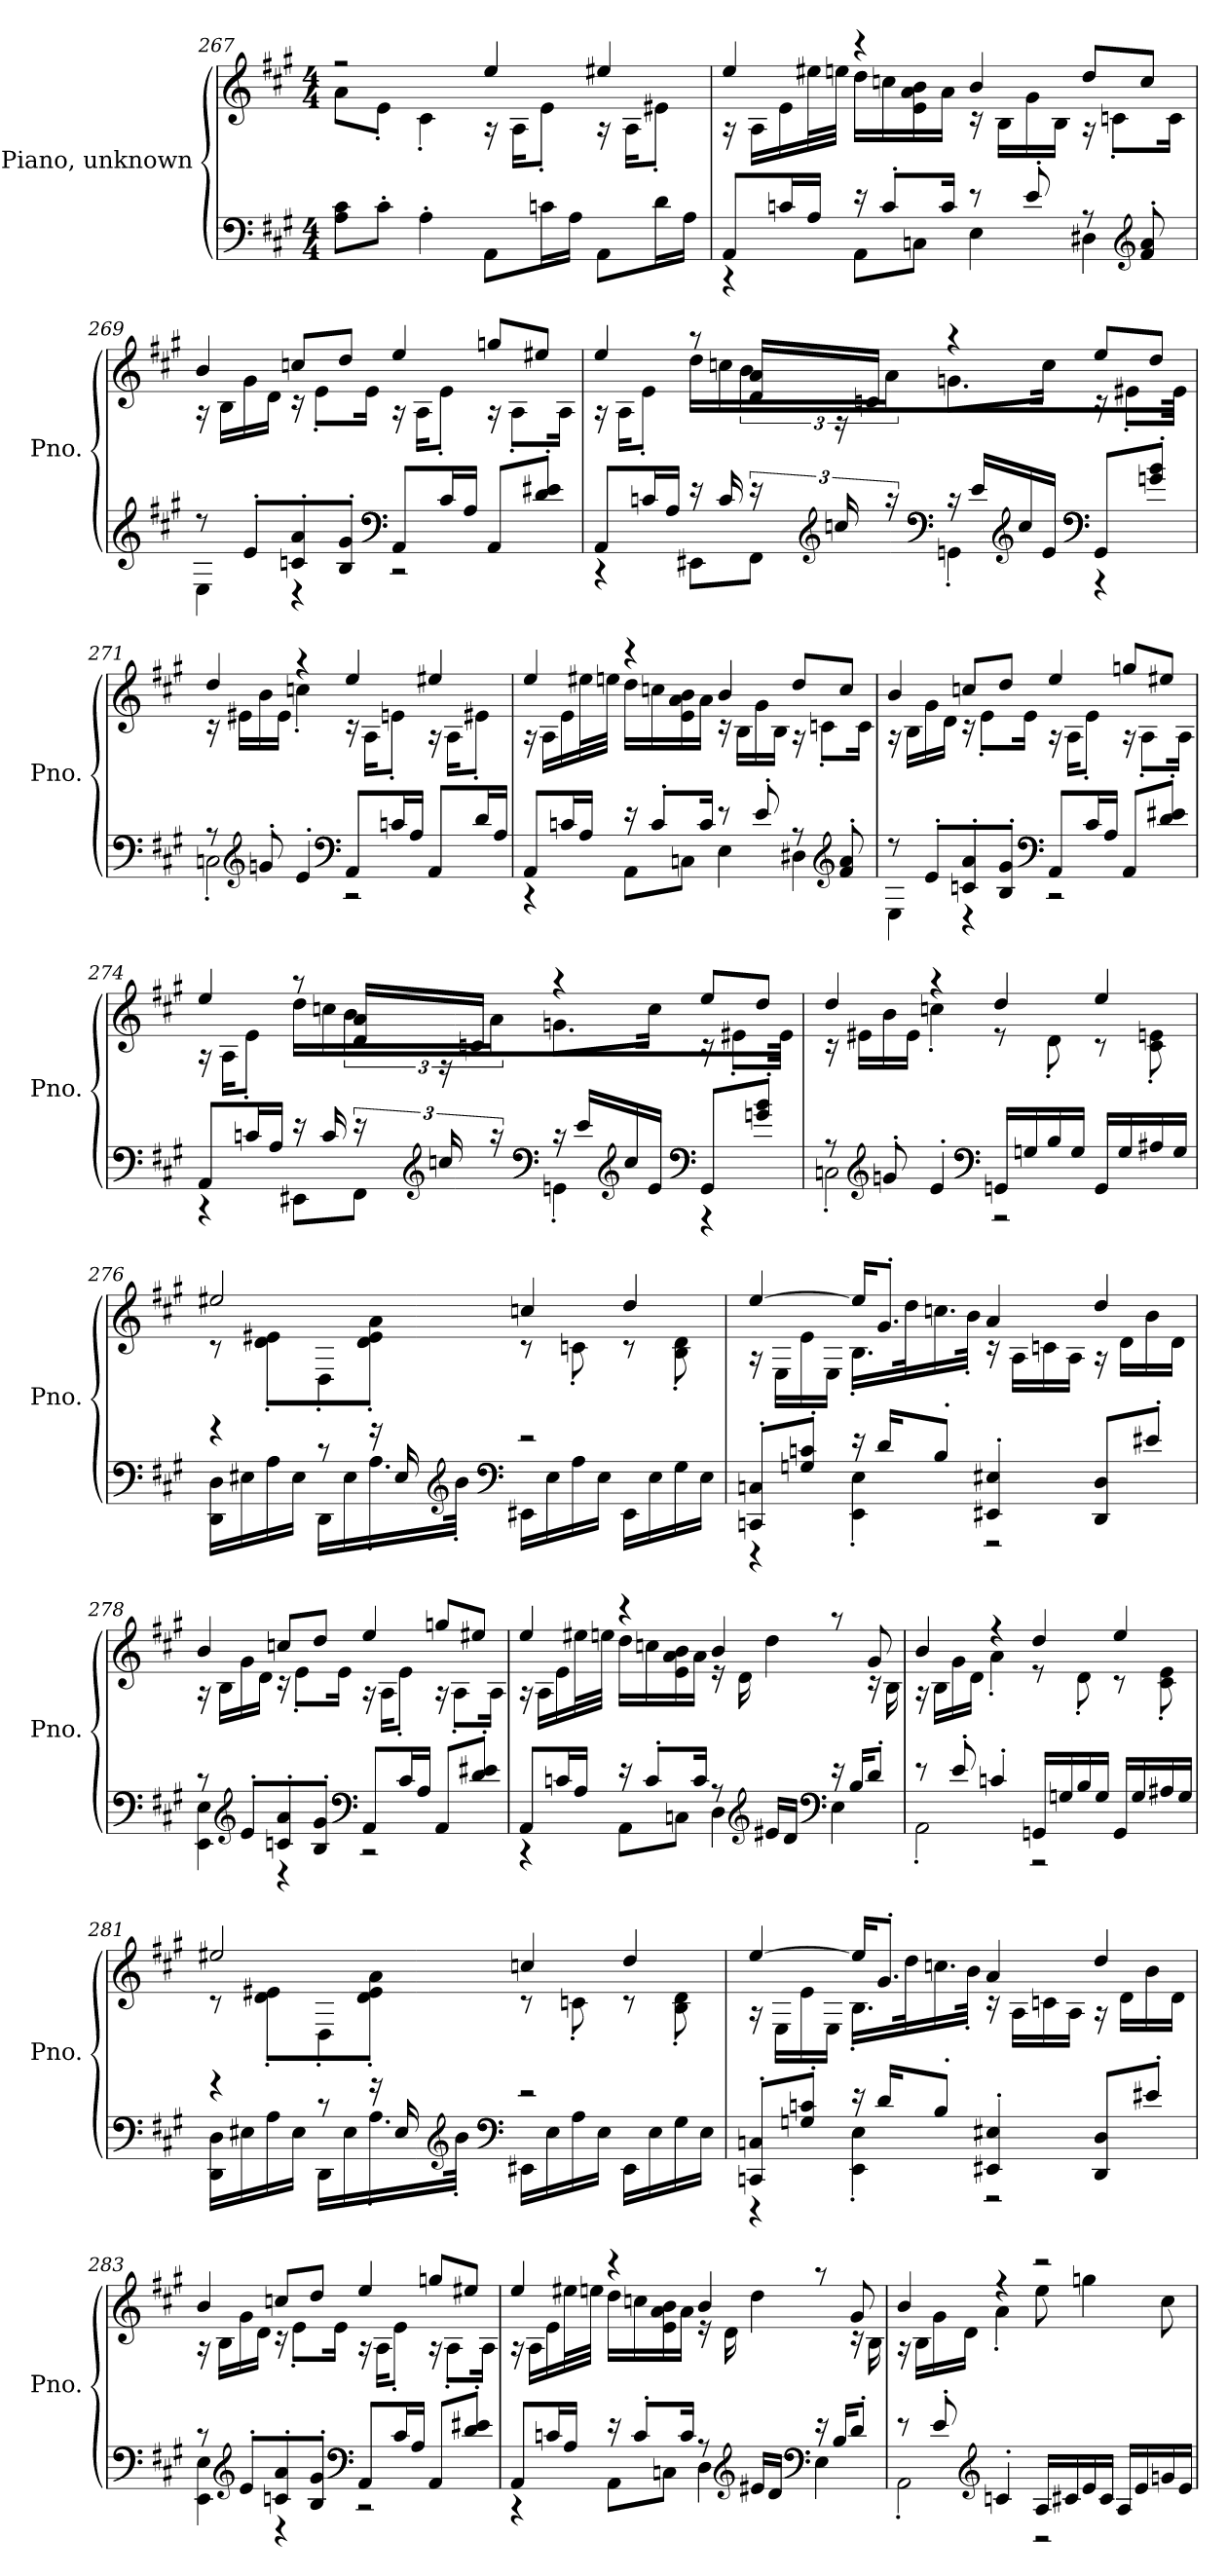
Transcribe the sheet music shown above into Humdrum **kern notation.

**kern	**kern
*part1	*part1
*staff2	*staff1
*I"Piano, unknown	*
*I'Pno.	*
!!LO:LB:g=z
*clefF4	*clefG2
*k[f#c#g#]	*k[f#c#g#]
*M4/4	*M4/4
=267	=267
*	*^
8A\ 8c#\L	2r	8a\L
8c#'\J	.	8e'\J
4A'\	.	4c#'\
8AA\L	4ee/	16r
.	.	16A\KL
16cn\L	.	8e'\J
16A\JJ	.	.
8AA\L	4ee#X/	16r
.	.	16A\KL
16d\L	.	8e#X'\J
16A\JJ	.	.
=268	=268	=268
*^	*	*
8AA/L	4r	4ee/	16r
.	.	.	16A\LL
16cn/L	.	.	16e\
16A/JJ	.	.	32ee#X\L
.	.	.	32een\JJJ
16r	8AA\L	4r	16dd\LL
8c'/L	.	.	16ccn\
.	8Cn\J	.	16e\ 16a\ 16b\
16c/Jk	.	.	16a\JJ
8r	4E\	4b/	16r
.	.	.	16B\LL
8e'/	.	.	16g#\
.	.	.	16B\JJ
8r	4D#X\	8dd/L	16r
.	.	.	8cn'\L
*clefG2	*	*	*
8f#/' 8a/'	.	8cc/J	.
.	.	.	16c\Jk
!!LO:LB:g=z	!!
=269	=269	=269	=269
8r	4E\	4b/	16r
.	.	.	16B\LL
8e'/L	.	.	16g#\
.	.	.	16d\JJ
8cn/' 8a/'	4r	8ccn/L	16r
.	.	.	8e'\L
8B/' 8g#/'J	.	8dd/J	.
.	.	.	16e\Jk
*clefF4	*	*	*
8AA/L	2r	4ee/	16r
.	.	.	16A\KL
16c/L	.	.	8e'\J
16A/JJ	.	.	.
8AA/L	.	8ggn/L	16r
.	.	.	8A'\L
8d/' 8e#X/'J	.	8ee#X/J	.
.	.	.	16A\Jk
!!LO:LB:g=z	!!
=270	=270	=270	=270
8AA/L	4r	4ee/	16r
.	.	.	16A\KL
16cn/L	.	.	8e'\J
16A/JJ	.	.	.
16r	8EE#X\L	8r	16dd\LL
16c/	.	.	16ccn\
24r	8FF#\J	16d/ 16a/LL	24b\JJ
*clefG2	*	*	*
24ccn/	.	.	24r
.	.	16cn/JJ	.
24r	.	.	24a\
*clefF4	*	*	*
16r	4GGn'\	4r	8.gn\L
16e/LL	.	.	.
*clefG2	*	*	*
16cc/	.	.	.
16e/JJ	.	.	16cc\Jk
*clefF4	*	*	*
8GG/L	4r	8ee/L	16r
.	.	.	8e#X'\L
8gn/' 8b/'J	.	8dd/J	.
.	.	.	16e#\Jk
!!LO:PB:g=z	!!
=271	=271	=271	=271
8r	2Cn'\	4dd/	16r
.	.	.	16e#X\LL
*clefG2	*	*	*
8gn'/	.	.	16b\
.	.	.	16e#\JJ
4e'/	.	4r	4ccn'\
*clefF4	*	*	*
8AA/L	2r	4ee/	16r
.	.	.	16A\KL
16cn/L	.	.	8en'\J
16A/JJ	.	.	.
8AA/L	.	4ee#X/	16r
.	.	.	16A\KL
16d/L	.	.	8e#X'\J
16A/JJ	.	.	.
=272	=272	=272	=272
8AA/L	4r	4ee/	16r
.	.	.	16A\LL
16cn/L	.	.	16e\
16A/JJ	.	.	32ee#X\L
.	.	.	32een\JJJ
16r	8AA\L	4r	16dd\LL
8c'/L	.	.	16ccn\
.	8Cn\J	.	16e\ 16a\ 16b\
16c/Jk	.	.	16a\JJ
8r	4E\	4b/	16r
.	.	.	16B\LL
8e'/	.	.	16g#\
.	.	.	16B\JJ
8r	4D#X\	8dd/L	16r
.	.	.	8cn'\L
*clefG2	*	*	*
8f#/' 8a/'	.	8cc/J	.
.	.	.	16c\Jk
!!LO:LB:g=z	!!
=273	=273	=273	=273
8r	4E\	4b/	16r
.	.	.	16B\LL
8e'/L	.	.	16g#\
.	.	.	16d\JJ
8cn/' 8a/'	4r	8ccn/L	16r
.	.	.	8e'\L
8B/' 8g#/'J	.	8dd/J	.
.	.	.	16e\Jk
*clefF4	*	*	*
8AA/L	2r	4ee/	16r
.	.	.	16A\KL
16c/L	.	.	8e'\J
16A/JJ	.	.	.
8AA/L	.	8ggn/L	16r
.	.	.	8A'\L
8d/' 8e#X/'J	.	8ee#X/J	.
.	.	.	16A\Jk
!!LO:LB:g=z	!!
=274	=274	=274	=274
8AA/L	4r	4ee/	16r
.	.	.	16A\KL
16cn/L	.	.	8e'\J
16A/JJ	.	.	.
16r	8EE#X\L	8r	16dd\LL
16c/	.	.	16ccn\
24r	8FF#\J	16d/ 16a/LL	24b\JJ
*clefG2	*	*	*
24ccn/	.	.	24r
.	.	16cn/JJ	.
24r	.	.	24a\
*clefF4	*	*	*
16r	4GGn'\	4r	8.gn\L
16e/LL	.	.	.
*clefG2	*	*	*
16cc/	.	.	.
16e/JJ	.	.	16cc\Jk
*clefF4	*	*	*
8GG/L	4r	8ee/L	16r
.	.	.	8e#X'\L
8gn/' 8b/'J	.	8dd/J	.
.	.	.	16e#\Jk
!!LO:LB:g=z	!!
=275	=275	=275	=275
8r	2Cn'\	4dd/	16r
.	.	.	16e#X\LL
*clefG2	*	*	*
8gn'/	.	.	16b\
.	.	.	16e#\JJ
4e'/	.	4r	4ccn'\
*clefF4	*	*	*
16GGn/LL	2r	4dd/	8r
16Gn/	.	.	.
16B/	.	.	8d'\
16G/JJ	.	.	.
16GG/LL	.	4ee/	8r
16G/	.	.	.
16A#X/	.	.	8c#\' 8en\'
16G/JJ	.	.	.
=276	=276	=276	=276
4r	16DD\ 16D\LL	2ee#X/	8r
.	16E#X\	.	.
.	16A\	.	8d\' 8e#X\'L
.	16E#\JJ	.	.
8r	16DD\LL	.	8D'\
.	16E#\	.	.
16r	16.A'\	.	8d\' 8e#\' 8a\'J
16E#/	.	.	.
*clefG2	*	*	*
.	32b'\JJk	.	.
*clefF4	*	*	*
2r	16EE#X\LL	4ccn/	8r
.	16E#\	.	.
.	16A\	.	8cn'\
.	16E#\JJ	.	.
.	16EE#\LL	4dd/	8r
.	16E#\	.	.
.	16G#\	.	8B\' 8d\'
.	16E#\JJ	.	.
!!LO:LB:g=z	!!
=277	=277	=277	=277
8CCn/' 8Cn/'L	4r	[4ee/	16r
.	.	.	16E\LL
8Gn/' 8cn/'J	.	.	16e\
.	.	.	16E\JJ
16r	4EE\' 4E\'	16ee/KL]	16.B'\LL
16d/KL	.	8.g#'/J	.
.	.	.	32dd\K
8B'/J	.	.	16.ccn\
.	.	.	32b'\JJk
4EE#X/' 4E#X/'	2r	4a/	16r
.	.	.	16A\LL
.	.	.	16cn\
.	.	.	16A\JJ
8DD/ 8D/L	.	4dd/	16r
.	.	.	16d\LL
8e#X'/J	.	.	16b\
.	.	.	16d\JJ
=278	=278	=278	=278
8r	4EE\ 4E\	4b/	16r
.	.	.	16B\LL
*clefG2	*	*	*
8e'/L	.	.	16g#\
.	.	.	16d\JJ
8cn/' 8a/'	4r	8ccn/L	16r
.	.	.	8e'\L
8B/' 8g#/'J	.	8dd/J	.
.	.	.	16e\Jk
*clefF4	*	*	*
8AA/L	2r	4ee/	16r
.	.	.	16A\KL
16c/L	.	.	8e'\J
16A/JJ	.	.	.
8AA/L	.	8ggn/L	16r
.	.	.	8A'\L
8d/' 8e#X/'J	.	8ee#X/J	.
.	.	.	16A\Jk
!!LO:LB:g=z	!!
=279	=279	=279	=279
8AA/L	4r	4ee/	16r
.	.	.	16A\LL
16cn/L	.	.	16e\
16A/JJ	.	.	32ee#X\L
.	.	.	32een\JJJ
16r	8AA\L	4r	16dd\LL
8c'/L	.	.	16ccn\
.	8Cn\J	.	16e\ 16a\ 16b\
16c/Jk	.	.	16a\JJ
8r	4D\	4b/	16r
.	.	.	16d\
*clefG2	*	*	*
16e#X/LL	.	.	4dd\
16d/JJ	.	.	.
*clefF4	*	*	*
16r	4E\	8r	.
16B/KL	.	.	.
8d'/J	.	8g#/	16r
.	.	.	16B\
=280	=280	=280	=280
8r	2AA'\	4b/	16r
.	.	.	16B\LL
8e'/	.	.	16g#\
.	.	.	16d\JJ
4cn'/	.	4r	4a'\
16GGn/LL	2r	4dd/	8r
16Gn/	.	.	.
16B/	.	.	8d'\
16G/JJ	.	.	.
16GG/LL	.	4ee/	8r
16G/	.	.	.
16A#X/	.	.	8c#\' 8e\'
16G/JJ	.	.	.
!!LO:PB:g=z	!!
=281	=281	=281	=281
4r	16DD\ 16D\LL	2ee#X/	8r
.	16E#X\	.	.
.	16A\	.	8d\' 8e#X\'L
.	16E#\JJ	.	.
8r	16DD\LL	.	8D'\
.	16E#\	.	.
16r	16.A'\	.	8d\' 8e#\' 8a\'J
16E#/	.	.	.
*clefG2	*	*	*
.	32b'\JJk	.	.
*clefF4	*	*	*
2r	16EE#X\LL	4ccn/	8r
.	16E#\	.	.
.	16A\	.	8cn'\
.	16E#\JJ	.	.
.	16EE#\LL	4dd/	8r
.	16E#\	.	.
.	16G#\	.	8B\' 8d\'
.	16E#\JJ	.	.
!!LO:LB:g=z	!!
=282	=282	=282	=282
8CCn/' 8Cn/'L	4r	[4ee/	16r
.	.	.	16E\LL
8Gn/' 8cn/'J	.	.	16e\
.	.	.	16E\JJ
16r	4EE\' 4E\'	16ee/KL]	16.B'\LL
16d/KL	.	8.g#'/J	.
.	.	.	32dd\K
8B'/J	.	.	16.ccn\
.	.	.	32b'\JJk
4EE#X/' 4E#X/'	2r	4a/	16r
.	.	.	16A\LL
.	.	.	16cn\
.	.	.	16A\JJ
8DD/ 8D/L	.	4dd/	16r
.	.	.	16d\LL
8e#X'/J	.	.	16b\
.	.	.	16d\JJ
=283	=283	=283	=283
8r	4EE\ 4E\	4b/	16r
.	.	.	16B\LL
*clefG2	*	*	*
8e'/L	.	.	16g#\
.	.	.	16d\JJ
8cn/' 8a/'	4r	8ccn/L	16r
.	.	.	8e'\L
8B/' 8g#/'J	.	8dd/J	.
.	.	.	16e\Jk
*clefF4	*	*	*
8AA/L	2r	4ee/	16r
.	.	.	16A\KL
16c/L	.	.	8e'\J
16A/JJ	.	.	.
8AA/L	.	8ggn/L	16r
.	.	.	8A'\L
8d/' 8e#X/'J	.	8ee#X/J	.
.	.	.	16A\Jk
!!LO:LB:g=z	!!
=284	=284	=284	=284
8AA/L	4r	4ee/	16r
.	.	.	16A\LL
16cn/L	.	.	16e\
16A/JJ	.	.	32ee#X\L
.	.	.	32een\JJJ
16r	8AA\L	4r	16dd\LL
8c'/L	.	.	16ccn\
.	8Cn\J	.	16e\ 16a\ 16b\
16c/Jk	.	.	16a\JJ
8r	4D\	4b/	16r
.	.	.	16d\
*clefG2	*	*	*
16e#X/LL	.	.	4dd\
16d/JJ	.	.	.
*clefF4	*	*	*
16r	4E\	8r	.
16B/KL	.	.	.
8d'/J	.	8g#/	16r
.	.	.	16B\
=285	=285	=285	=285
8r	2AA'\	4b/	16r
.	.	.	16B\LL
8e'/	.	.	16g#\
.	.	.	16d\JJ
*clefG2	*	*	*
4cn'/	.	4r	4a'\
16A/LL	2r	2r	8ee\
16c#X/	.	.	.
16e/	.	.	4ggn\
16c#/JJ	.	.	.
16A/LL	.	.	.
16e/	.	.	.
16gn/	.	.	8cc#\
16e/JJ	.	.	.
*v	*v	*	*
*	*v	*v
=	=
*-	*-
